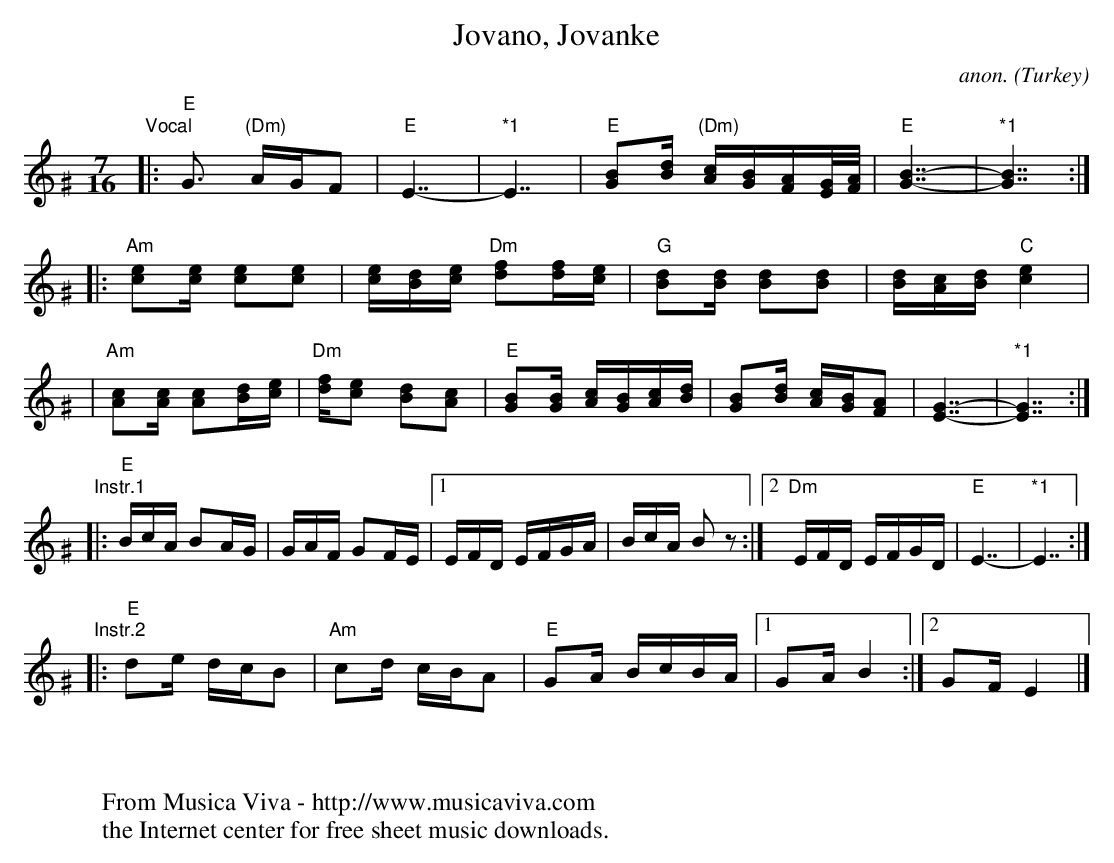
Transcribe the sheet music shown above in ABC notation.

X:1
T:Jovano, Jovanke
C:anon.
O:Turkey
M:7/16
L:1/16
K:Ephr^G
"Vocal"\
|: "E"G3 "(Dm)"AGF2 | "E"E7- | "*1"E7 \
| "E"[B2G2][dB] "(Dm)"[cA][BG][AF][G/E/][A/F/] | "E"[B7-G7-] | "*1"[B7G7] :|
|: "Am"[e2c2][ec] [e2c2][e2c2] | [ec][dB][ec] "Dm"[f2d2][fd][ec] \
| "G"[d2B2][dB] [d2B2][d2B2] | [dB][cA][dB] "C"[e4c4] |
| "Am"[c2A2][cA] [c2A2][dB][ec] | "Dm"[fd][e2c2] [d2B2][c2A2] \
| "E"[B2G2][BG] [cA][BG][cA][dB] | [B2G2][dB] [cA][BG][A2F2] | [G7-E7-] | "*1"[G7E7] :|
"Instr.1"\
|: "E"BcA B2AG | GAF G2FE |1 EFD EFGA | BcA B2z2 :|2 "Dm"EFD EFGD | "E"E7- | "*1"E7 :|
"Instr.2"\
|: "E"d2e dcB2 | "Am"c2d cBA2 | "E"G2A BcBA |1 G2A B4 :|2 G2F E4 |]
W:
W:
W:  From Musica Viva - http://www.musicaviva.com
W:  the Internet center for free sheet music downloads.
